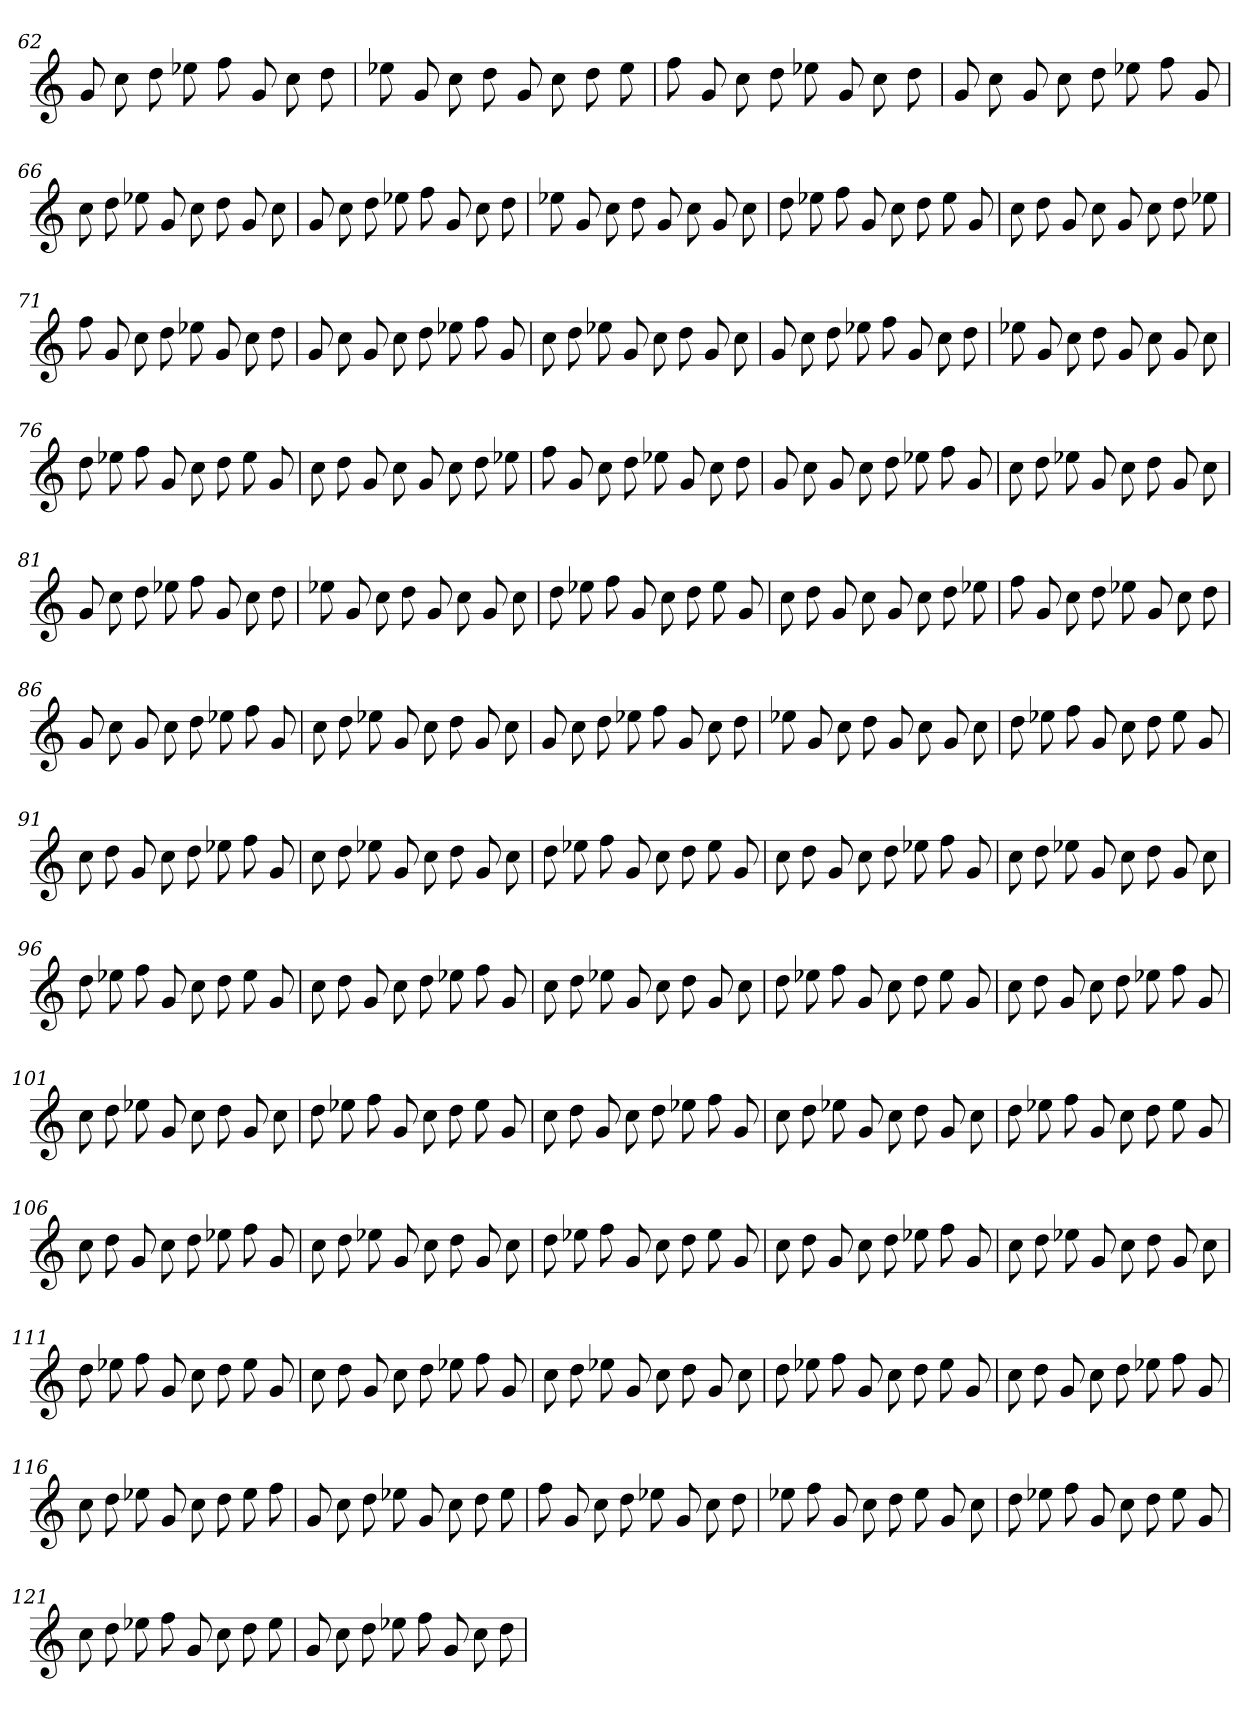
**kern
*part1
*staff1
=62
8g
8cc
8dd
8ee-X
8ff
8g
8cc
8dd
=63
8ee-X
8g
8cc
8dd
8g
8cc
8dd
8ee-
=64
8ff
8g
8cc
8dd
8ee-X
8g
8cc
8dd
=65
8g
8cc
8g
8cc
8dd
8ee-X
8ff
8g
=66
8cc
8dd
8ee-X
8g
8cc
8dd
8g
8cc
=67
8g
8cc
8dd
8ee-X
8ff
8g
8cc
8dd
=68
8ee-X
8g
8cc
8dd
8g
8cc
8g
8cc
=69
8dd
8ee-X
8ff
8g
8cc
8dd
8ee-
8g
=70
8cc
8dd
8g
8cc
8g
8cc
8dd
8ee-X
=71
8ff
8g
8cc
8dd
8ee-X
8g
8cc
8dd
=72
8g
8cc
8g
8cc
8dd
8ee-X
8ff
8g
=73
8cc
8dd
8ee-X
8g
8cc
8dd
8g
8cc
=74
8g
8cc
8dd
8ee-X
8ff
8g
8cc
8dd
=75
8ee-X
8g
8cc
8dd
8g
8cc
8g
8cc
=76
8dd
8ee-X
8ff
8g
8cc
8dd
8ee-
8g
=77
8cc
8dd
8g
8cc
8g
8cc
8dd
8ee-X
=78
8ff
8g
8cc
8dd
8ee-X
8g
8cc
8dd
=79
8g
8cc
8g
8cc
8dd
8ee-X
8ff
8g
=80
8cc
8dd
8ee-X
8g
8cc
8dd
8g
8cc
=81
8g
8cc
8dd
8ee-X
8ff
8g
8cc
8dd
=82
8ee-X
8g
8cc
8dd
8g
8cc
8g
8cc
=83
8dd
8ee-X
8ff
8g
8cc
8dd
8ee-
8g
=84
8cc
8dd
8g
8cc
8g
8cc
8dd
8ee-X
=85
8ff
8g
8cc
8dd
8ee-X
8g
8cc
8dd
=86
8g
8cc
8g
8cc
8dd
8ee-X
8ff
8g
=87
8cc
8dd
8ee-X
8g
8cc
8dd
8g
8cc
=88
8g
8cc
8dd
8ee-X
8ff
8g
8cc
8dd
=89
8ee-X
8g
8cc
8dd
8g
8cc
8g
8cc
=90
8dd
8ee-X
8ff
8g
8cc
8dd
8ee-
8g
=91
8cc
8dd
8g
8cc
8dd
8ee-X
8ff
8g
=92
8cc
8dd
8ee-X
8g
8cc
8dd
8g
8cc
=93
8dd
8ee-X
8ff
8g
8cc
8dd
8ee-
8g
=94
8cc
8dd
8g
8cc
8dd
8ee-X
8ff
8g
=95
8cc
8dd
8ee-X
8g
8cc
8dd
8g
8cc
=96
8dd
8ee-X
8ff
8g
8cc
8dd
8ee-
8g
=97
8cc
8dd
8g
8cc
8dd
8ee-X
8ff
8g
=98
8cc
8dd
8ee-X
8g
8cc
8dd
8g
8cc
=99
8dd
8ee-X
8ff
8g
8cc
8dd
8ee-
8g
=100
8cc
8dd
8g
8cc
8dd
8ee-X
8ff
8g
=101
8cc
8dd
8ee-X
8g
8cc
8dd
8g
8cc
=102
8dd
8ee-X
8ff
8g
8cc
8dd
8ee-
8g
=103
8cc
8dd
8g
8cc
8dd
8ee-X
8ff
8g
=104
8cc
8dd
8ee-X
8g
8cc
8dd
8g
8cc
=105
8dd
8ee-X
8ff
8g
8cc
8dd
8ee-
8g
=106
8cc
8dd
8g
8cc
8dd
8ee-X
8ff
8g
=107
8cc
8dd
8ee-X
8g
8cc
8dd
8g
8cc
=108
8dd
8ee-X
8ff
8g
8cc
8dd
8ee-
8g
=109
8cc
8dd
8g
8cc
8dd
8ee-X
8ff
8g
=110
8cc
8dd
8ee-X
8g
8cc
8dd
8g
8cc
=111
8dd
8ee-X
8ff
8g
8cc
8dd
8ee-
8g
=112
8cc
8dd
8g
8cc
8dd
8ee-X
8ff
8g
=113
8cc
8dd
8ee-X
8g
8cc
8dd
8g
8cc
=114
8dd
8ee-X
8ff
8g
8cc
8dd
8ee-
8g
=115
8cc
8dd
8g
8cc
8dd
8ee-X
8ff
8g
=116
8cc
8dd
8ee-X
8g
8cc
8dd
8ee-
8ff
=117
8g
8cc
8dd
8ee-X
8g
8cc
8dd
8ee-
=118
8ff
8g
8cc
8dd
8ee-X
8g
8cc
8dd
=119
8ee-X
8ff
8g
8cc
8dd
8ee-
8g
8cc
=120
8dd
8ee-X
8ff
8g
8cc
8dd
8ee-
8g
=121
8cc
8dd
8ee-X
8ff
8g
8cc
8dd
8ee-
=122
8g
8cc
8dd
8ee-X
8ff
8g
8cc
8dd
=
*-
